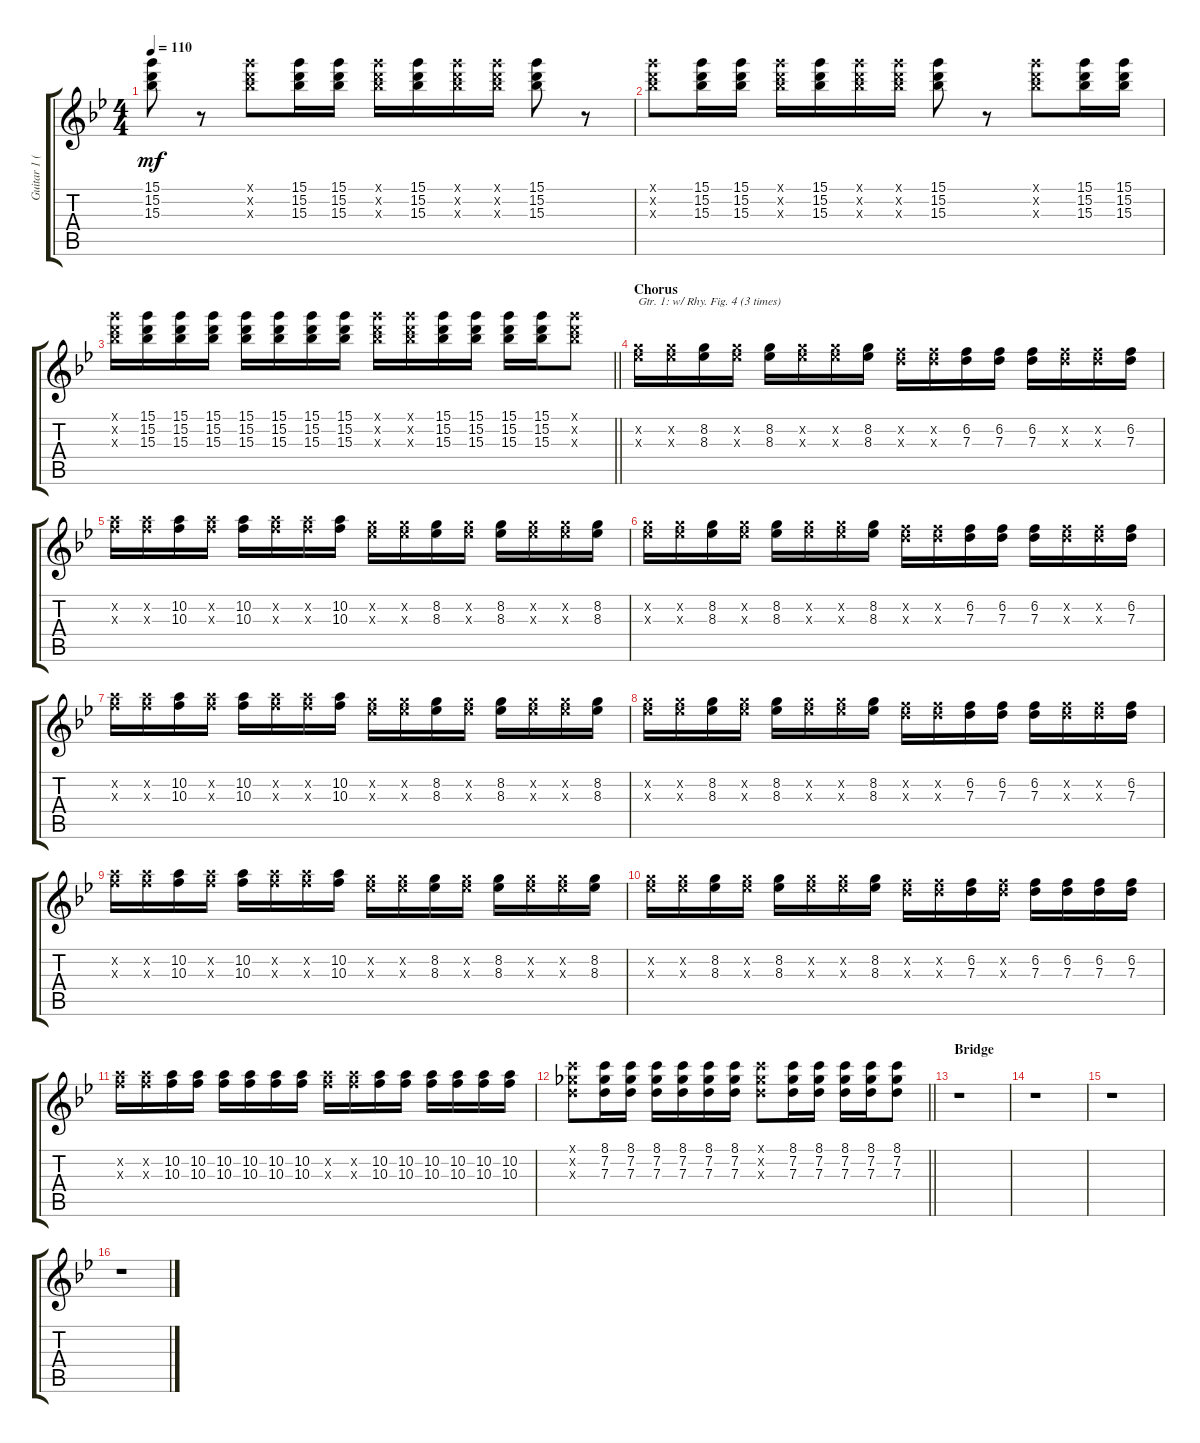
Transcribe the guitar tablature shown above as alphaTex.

\track ("Guitar 1 (slight dist.)" "Guitar 1 (") {instrument distortionguitar}
\staff {score tabs}
\tuning (E4 B3 G3 D3 A2 E2) {hide}
\ts (4 4)
\tempo 110
\clef g2
\ks gminor
(15.1 15.2 15.3).8{dy mf} r.8 (15.1{x} 15.2{x} 15.3{x}).8 (15.1 15.2 15.3).16 (15.1 15.2 15.3).16 (15.1{x} 15.2{x} 15.3{x}).16 (15.1 15.2 15.3).16 (15.1{x} 15.2{x} 15.3{x}).16 (15.1{x} 15.2{x} 15.3{x}).16 (15.1 15.2 15.3).8 r.8 |
(15.1{x} 15.2{x} 15.3{x}).8 (15.1 15.2 15.3).16 (15.1 15.2 15.3).16 (15.1{x} 15.2{x} 15.3{x}).16 (15.1 15.2 15.3).16 (15.1{x} 15.2{x} 15.3{x}).16 (15.1{x} 15.2{x} 15.3{x}).16 (15.1 15.2 15.3).8 r.8 (15.1{x} 15.2{x} 15.3{x}).8 (15.1 15.2 15.3).16 (15.1 15.2 15.3).16 |
\barLineRight lightlight
(15.1{x} 15.2{x} 15.3{x}).16 (15.1 15.2 15.3).16 (15.1 15.2 15.3).16 (15.1 15.2 15.3).16 (15.1 15.2 15.3).16 (15.1 15.2 15.3).16 (15.1 15.2 15.3).16 (15.1 15.2 15.3).16 (15.1{x} 15.2{x} 15.3{x}).16 (15.1{x} 15.2{x} 15.3{x}).16 (15.1 15.2 15.3).16 (15.1 15.2 15.3).16 (15.1 15.2 15.3).16 (15.1 15.2 15.3).16 (15.1{x} 15.2{x} 15.3{x}).8 |
\section ("" "Chorus")
(8.2{x} 8.3{x}).16{txt "Gtr. 1: w/ Rhy. Fig. 4 (3 times)"} (8.2{x} 8.3{x}).16 (8.2 8.3).16 (8.2{x} 8.3{x}).16 (8.2 8.3).16 (8.2{x} 8.3{x}).16 (8.2{x} 8.3{x}).16 (8.2 8.3).16 (6.2{x} 7.3{x}).16 (6.2{x} 7.3{x}).16 (6.2 7.3).16 (6.2 7.3).16 (6.2 7.3).16 (6.2{x} 7.3{x}).16 (6.2{x} 7.3{x}).16 (6.2 7.3).16 |
(10.2{x} 10.3{x}).16 (10.2{x} 10.3{x}).16 (10.2 10.3).16 (10.2{x} 10.3{x}).16 (10.2 10.3).16 (10.2{x} 10.3{x}).16 (10.2{x} 10.3{x}).16 (10.2 10.3).16 (8.2{x} 8.3{x}).16 (8.2{x} 8.3{x}).16 (8.2 8.3).16 (8.2{x} 8.3{x}).16 (8.2 8.3).16 (8.2{x} 8.3{x}).16 (8.2{x} 8.3{x}).16 (8.2 8.3).16 |
(8.2{x} 8.3{x}).16 (8.2{x} 8.3{x}).16 (8.2 8.3).16 (8.2{x} 8.3{x}).16 (8.2 8.3).16 (8.2{x} 8.3{x}).16 (8.2{x} 8.3{x}).16 (8.2 8.3).16 (6.2{x} 7.3{x}).16 (6.2{x} 7.3{x}).16 (6.2 7.3).16 (6.2 7.3).16 (6.2 7.3).16 (6.2{x} 7.3{x}).16 (6.2{x} 7.3{x}).16 (6.2 7.3).16 |
(10.2{x} 10.3{x}).16 (10.2{x} 10.3{x}).16 (10.2 10.3).16 (10.2{x} 10.3{x}).16 (10.2 10.3).16 (10.2{x} 10.3{x}).16 (10.2{x} 10.3{x}).16 (10.2 10.3).16 (8.2{x} 8.3{x}).16 (8.2{x} 8.3{x}).16 (8.2 8.3).16 (8.2{x} 8.3{x}).16 (8.2 8.3).16 (8.2{x} 8.3{x}).16 (8.2{x} 8.3{x}).16 (8.2 8.3).16 |
(8.2{x} 8.3{x}).16 (8.2{x} 8.3{x}).16 (8.2 8.3).16 (8.2{x} 8.3{x}).16 (8.2 8.3).16 (8.2{x} 8.3{x}).16 (8.2{x} 8.3{x}).16 (8.2 8.3).16 (6.2{x} 7.3{x}).16 (6.2{x} 7.3{x}).16 (6.2 7.3).16 (6.2 7.3).16 (6.2 7.3).16 (6.2{x} 7.3{x}).16 (6.2{x} 7.3{x}).16 (6.2 7.3).16 |
(10.2{x} 10.3{x}).16 (10.2{x} 10.3{x}).16 (10.2 10.3).16 (10.2{x} 10.3{x}).16 (10.2 10.3).16 (10.2{x} 10.3{x}).16 (10.2{x} 10.3{x}).16 (10.2 10.3).16 (8.2{x} 8.3{x}).16 (8.2{x} 8.3{x}).16 (8.2 8.3).16 (8.2{x} 8.3{x}).16 (8.2 8.3).16 (8.2{x} 8.3{x}).16 (8.2{x} 8.3{x}).16 (8.2 8.3).16 |
(8.2{x} 8.3{x}).16 (8.2{x} 8.3{x}).16 (8.2 8.3).16 (8.2{x} 8.3{x}).16 (8.2 8.3).16 (8.2{x} 8.3{x}).16 (8.2{x} 8.3{x}).16 (8.2 8.3).16 (6.2{x} 7.3{x}).16 (6.2{x} 7.3{x}).16 (6.2 7.3).16 (6.2{x} 7.3{x}).16 (6.2 7.3).16 (6.2 7.3).16 (6.2 7.3).16 (6.2 7.3).16 |
(10.2{x} 10.3{x}).16 (10.2{x} 10.3{x}).16 (10.2 10.3).16 (10.2 10.3).16 (10.2 10.3).16 (10.2 10.3).16 (10.2 10.3).16 (10.2 10.3).16 (10.2{x} 10.3{x}).16 (10.2{x} 10.3{x}).16 (10.2 10.3).16 (10.2 10.3).16 (10.2 10.3).16 (10.2 10.3).16 (10.2 10.3).16 (10.2 10.3).16 |
\barLineRight lightlight
(8.1{x} 7.2{x} 7.3{x}).8 (8.1 7.2 7.3).16 (8.1 7.2 7.3).16 (8.1 7.2 7.3).16 (8.1 7.2 7.3).16 (8.1 7.2 7.3).16 (8.1 7.2 7.3).16 (8.1{x} 7.2{x} 7.3{x}).8 (8.1 7.2 7.3).16 (8.1 7.2 7.3).16 (8.1 7.2 7.3).16 (8.1 7.2 7.3).16 (8.1 7.2 7.3).8 |
\section ("" "Bridge")
r.1 |
r.1 |
r.1 |
r.1
